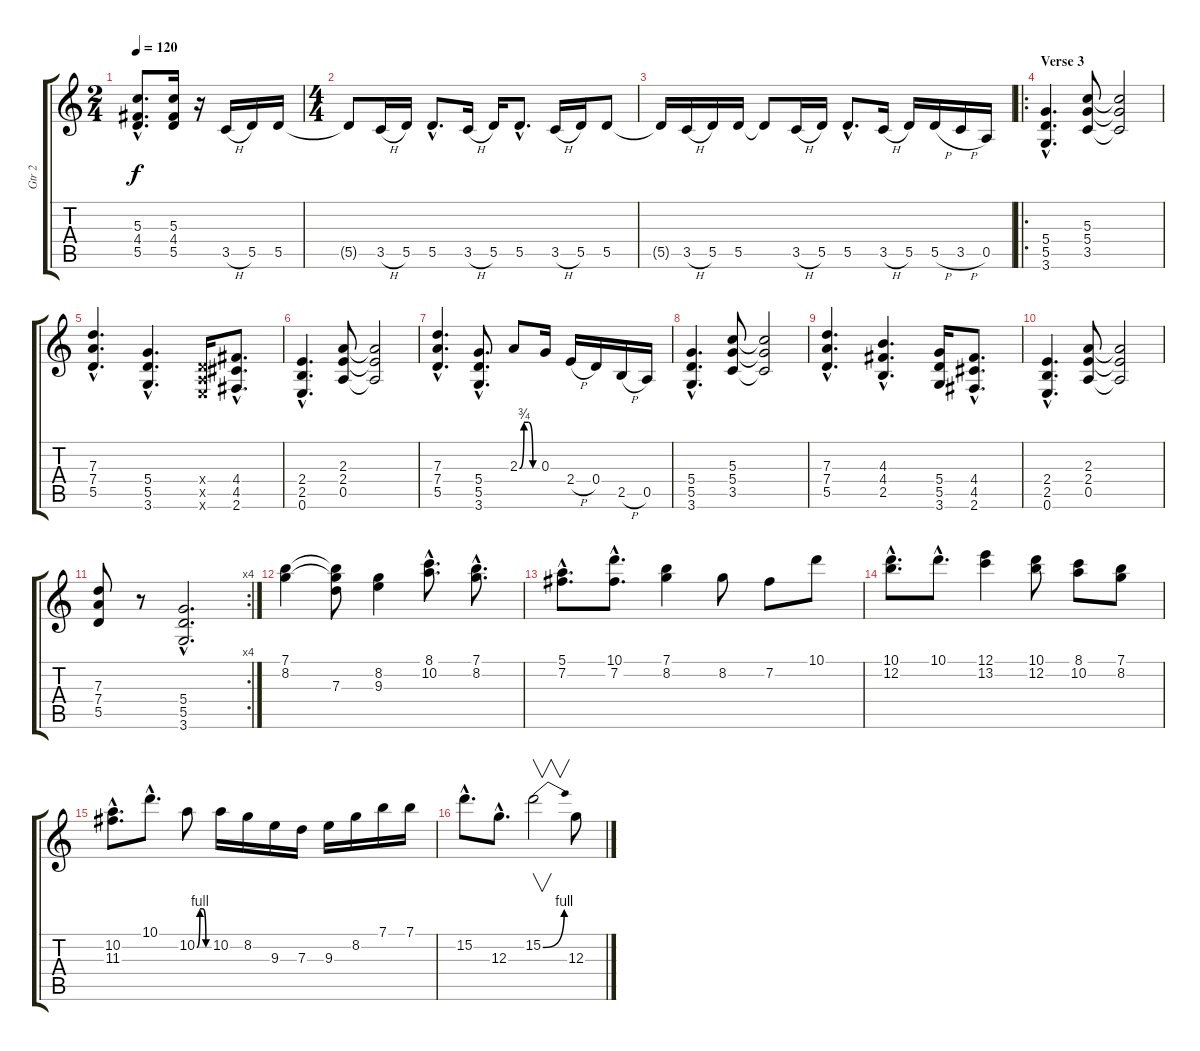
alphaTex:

\track ("Gtr 2" "Gtr 2") {instrument distortionguitar}
\staff {score tabs}
\tuning (E4 B3 G3 D3 A2 E2) {hide}
\ts (2 4)
\tempo 120
\clef g2
\ks c
(5.3{hac} 4.4{hac} 5.5{hac}).8{d dy f} (5.3 4.4 5.5).16 r.16 3.5{h}.16 5.5.16 5.5.16 |
\ts (4 4)
5.5{t}.8 3.5{h}.16 5.5.16 5.5{hac}.8{d} 3.5{h}.16 5.5.16 5.5{hac}.8{d} 3.5{h}.16 5.5.16 5.5.8 |
5.5{t}.16 3.5{h}.16 5.5.16 5.5.16 5.5{t}.8 3.5{h}.16 5.5.16 5.5{hac}.8{d} 3.5{h}.16 5.5.16 5.5{h}.16 3.5{h}.16 0.5.16 |
\ro
\section ("" "Verse 3")
(5.4{hac} 5.5{hac} 3.6{hac}).4{d} (5.3 5.4 3.5).8 (5.3{t} 5.4{t} 3.5{t}).2 |
(7.3{hac} 7.4{hac} 5.5{hac}).4{d} (5.4{hac} 5.5{hac} 3.6{hac}).4{d} (0.4{x} 0.5{x} 0.6{x}).16 (4.4{hac} 4.5{hac} 2.6{hac}).8{d} |
(2.4{hac} 2.5{hac} 0.6{hac}).4{d} (2.3 2.4 0.5).8 (2.3{t} 2.4{t} 0.5{t}).2 |
(7.3{hac} 7.4{hac} 5.5{hac}).4{d} (5.4{hac} 5.5{hac} 3.6{hac}).8{d} 2.3{be (custom 0 0 15 3 30 3 45 0 60 0)}.8 0.3.16 2.4{h}.16 0.4.16 2.5{h}.16 0.5.16 |
(5.4{hac} 5.5{hac} 3.6{hac}).4{d} (5.3 5.4 3.5).8 (5.3{t} 5.4{t} 3.5{t}).2 |
(7.3{hac} 7.4{hac} 5.5{hac}).4{d} (4.3{hac} 4.4{hac} 2.5{hac}).4{d} (5.4 5.5 3.6).16 (4.4{hac} 4.5{hac} 2.6{hac}).8{d} |
(2.4{hac} 2.5{hac} 0.6{hac}).4{d} (2.3 2.4 0.5).8 (2.3{t} 2.4{t} 0.5{t}).2 |
\rc 4
(7.3 7.4 5.5).8 r.8 (5.4{hac} 5.5{hac} 3.6{hac}).2{d} |
(7.1 8.2).4 (7.1{t} 8.2{t} 7.3).8 (8.2 9.3).4 (8.1{hac} 10.2{hac}).8{d} (7.1{hac} 8.2{hac}).8{d} |
(5.1{hac} 7.2{hac}).8{d} (10.1{hac} 7.2{hac}).8{d} (7.1 8.2).4 8.2.8 7.2.8 10.1.8 |
(10.1{hac} 12.2{hac}).8{d} 10.1{hac}.8{d} (12.1 13.2).4 (10.1 12.2).8 (8.1 10.2).8 (7.1 8.2).8 |
(10.2{hac} 11.3{hac}).8{d} 10.1{hac}.8{d} 10.2{be (custom 0 0 15 4 30 4 45 0 60 0)}.8 10.2.16 8.2.16 9.3.16 7.3.16 9.3.16 8.2.16 7.1.16 7.1.16 |
15.2{hac}.8{d} 12.3{hac}.8{d} 15.2{be (bend 0 0 60 4)}.2{v} 12.3.8
